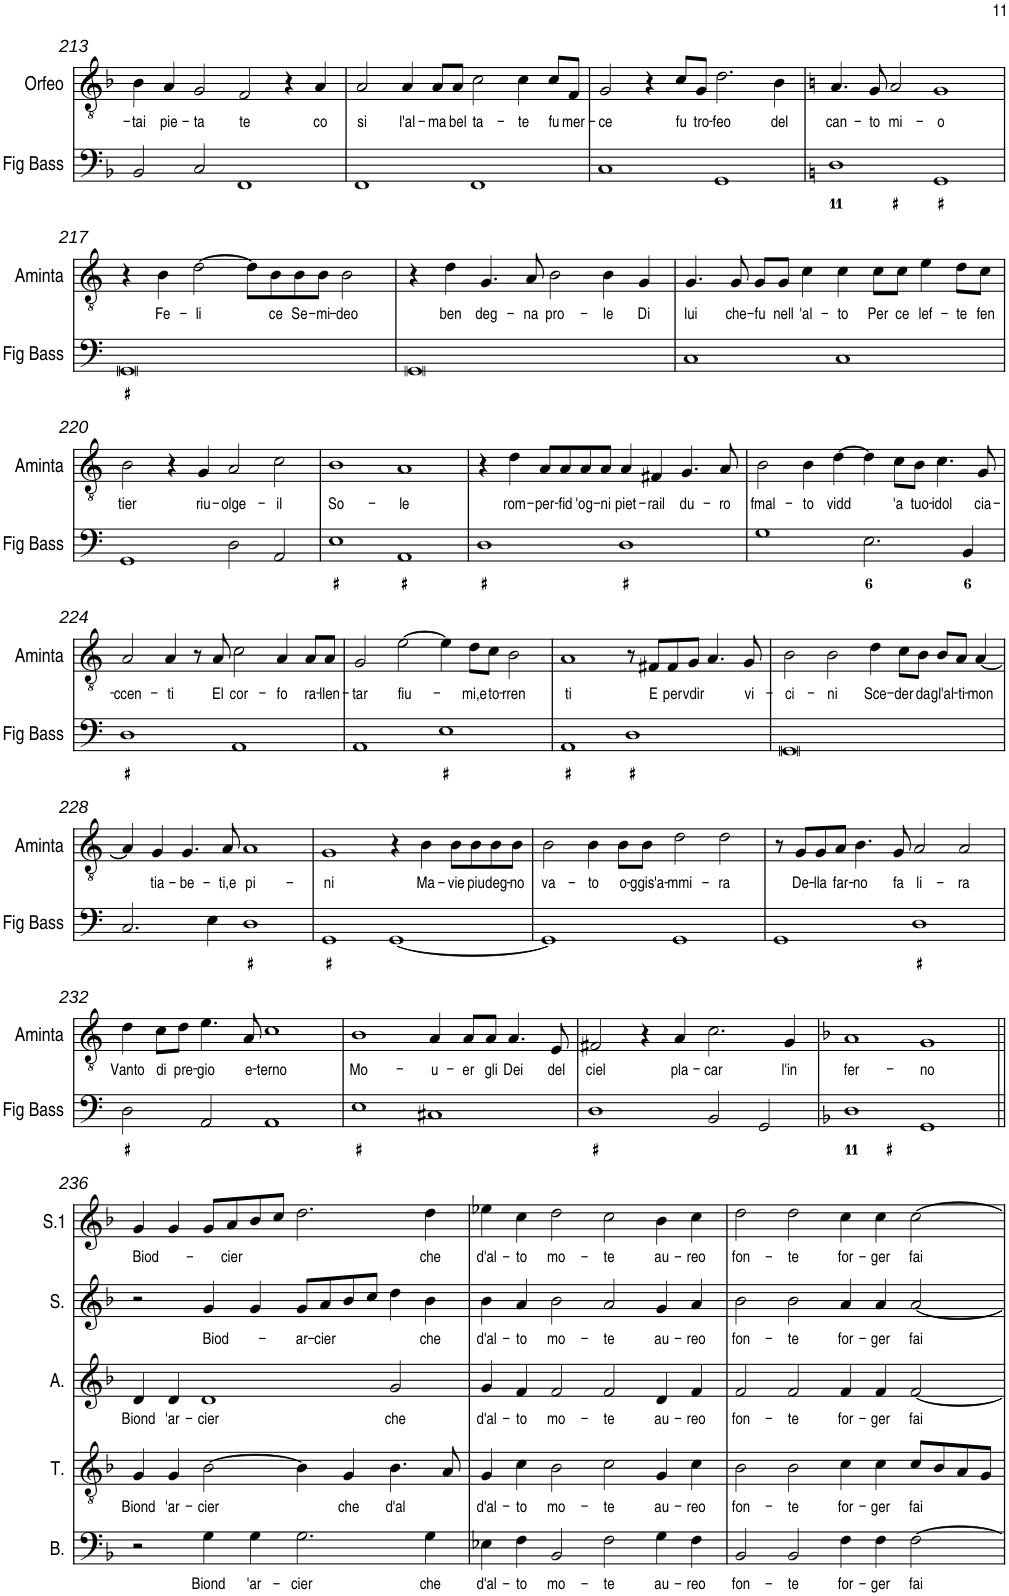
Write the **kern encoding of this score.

**kern	**kern	**text	**kern	**text	**kern	**text	**kern	**text	**kern	**text	**kern	**text	**kern	**text
*part8	*part7	*part7	*part6	*part6	*part5	*part5	*part4	*part4	*part3	*part3	*part2	*part2	*part1	*part1
*staff8	*staff7	*staff7	*staff6	*staff6	*staff5	*staff5	*staff4	*staff4	*staff3	*staff3	*staff2	*staff2	*staff1	*staff1
*I"Fig Bass	*I"Bass	*	*I"Tenor	*	*I"Alto	*	*I"Soprano	*	*I"Soprano1	*	*I"Orfeo	*	*I"Aminta	*
*I'Fig Bass	*I'B.	*	*I'T.	*	*I'A.	*	*I'S.	*	*I'S.1	*	*I'Orfeo	*	*I'Aminta	*
!!LO:PB:g=z
*clefF4	*clefF4	*	*clefGv2	*	*clefG2	*	*clefG2	*	*clefG2	*	*clefGv2	*	*clefGv2	*
*k[b-]	*k[b-]	*	*k[b-]	*	*k[b-]	*	*k[b-]	*	*k[b-]	*	*k[b-]	*	*k[b-]	*
*M4/2	*M4/2	*	*M4/2	*	*M4/2	*	*M4/2	*	*M4/2	*	*M4/2	*	*M4/2	*
=213	=213	=213	=213	=213	=213	=213	=213	=213	=213	=213	=213	=213	=213	=213
!	!	!	!	!	!	!	!	!	!	!	!	!LO:LY:b	!	!
2BB-/	0r	.	0r	.	0r	.	0r	.	0r	.	4B-\	-tai	0r	.
!	!	!	!	!	!	!	!	!	!	!	!	!LO:LY:b	!	!
.	.	.	.	.	.	.	.	.	.	.	4A/	pie-	.	.
!	!	!	!	!	!	!	!	!	!	!	!	!LO:LY:b	!	!
2C/	.	.	.	.	.	.	.	.	.	.	2G/	-ta	.	.
!	!	!	!	!	!	!	!	!	!	!	!	!LO:LY:b	!	!
1FF	.	.	.	.	.	.	.	.	.	.	2F/	te	.	.
.	.	.	.	.	.	.	.	.	.	.	4r	.	.	.
!	!	!	!	!	!	!	!	!	!	!	!	!LO:LY:b	!	!
.	.	.	.	.	.	.	.	.	.	.	4A/	co	.	.
=214	=214	=214	=214	=214	=214	=214	=214	=214	=214	=214	=214	=214	=214	=214
!	!	!	!	!	!	!	!	!	!	!	!	!LO:LY:b	!	!
1FF	0r	.	0r	.	0r	.	0r	.	0r	.	2A/	si	0r	.
!	!	!	!	!	!	!	!	!	!	!	!	!LO:LY:b	!	!
.	.	.	.	.	.	.	.	.	.	.	4A/	l'al-	.	.
!	!	!	!	!	!	!	!	!	!	!	!	!LO:LY:b	!	!
.	.	.	.	.	.	.	.	.	.	.	8A/L	-ma	.	.
!	!	!	!	!	!	!	!	!	!	!	!	!LO:LY:b	!	!
.	.	.	.	.	.	.	.	.	.	.	8A/J	bel	.	.
!	!	!	!	!	!	!	!	!	!	!	!	!LO:LY:b	!	!
1FF	.	.	.	.	.	.	.	.	.	.	2c\	ta-	.	.
!	!	!	!	!	!	!	!	!	!	!	!	!LO:LY:b	!	!
.	.	.	.	.	.	.	.	.	.	.	4c\	-te	.	.
!	!	!	!	!	!	!	!	!	!	!	!	!LO:LY:b	!	!
.	.	.	.	.	.	.	.	.	.	.	8c/L	fu	.	.
!	!	!	!	!	!	!	!	!	!	!	!	!LO:LY:b	!	!
.	.	.	.	.	.	.	.	.	.	.	8F/J	mer-	.	.
=215	=215	=215	=215	=215	=215	=215	=215	=215	=215	=215	=215	=215	=215	=215
!	!	!	!	!	!	!	!	!	!	!	!	!LO:LY:b	!	!
1C	0r	.	0r	.	0r	.	0r	.	0r	.	2G/	-ce	0r	.
.	.	.	.	.	.	.	.	.	.	.	4r	.	.	.
!	!	!	!	!	!	!	!	!	!	!	!	!LO:LY:b	!	!
.	.	.	.	.	.	.	.	.	.	.	8c/L	fu	.	.
!	!	!	!	!	!	!	!	!	!	!	!	!LO:LY:b	!	!
.	.	.	.	.	.	.	.	.	.	.	8G/J	tro-	.	.
!	!	!	!	!	!	!	!	!	!	!	!	!LO:LY:b	!	!
1GG	.	.	.	.	.	.	.	.	.	.	2.d\	-feo	.	.
!	!	!	!	!	!	!	!	!	!	!	!	!LO:LY:b	!	!
.	.	.	.	.	.	.	.	.	.	.	4B-\	del	.	.
=216	=216	=216	=216	=216	=216	=216	=216	=216	=216	=216	=216	=216	=216	=216
*k[]	*k[]	*	*k[]	*	*k[]	*	*k[]	*	*k[]	*	*k[]	*	*k[]	*
!	!	!	!	!	!	!	!	!	!	!	!	!LO:LY:b	!	!
1D	0r	.	0r	.	0r	.	0r	.	0r	.	4.A/	can-	0r	.
!	!	!	!	!	!	!	!	!	!	!	!	!LO:LY:b	!	!
.	.	.	.	.	.	.	.	.	.	.	8G/	-to	.	.
!	!	!	!	!	!	!	!	!	!	!	!	!LO:LY:b	!	!
.	.	.	.	.	.	.	.	.	.	.	2A/	mi-	.	.
!	!	!	!	!	!	!	!	!	!	!	!	!LO:LY:b	!	!
1GG	.	.	.	.	.	.	.	.	.	.	1G	-o	.	.
!!LO:LB:g=z
=217	=217	=217	=217	=217	=217	=217	=217	=217	=217	=217	=217	=217	=217	=217
0GG	0r	.	0r	.	0r	.	0r	.	0r	.	0r	.	4r	.
!	!	!	!	!	!	!	!	!	!	!	!	!	!	!LO:LY:b
.	.	.	.	.	.	.	.	.	.	.	.	.	4B\	Fe-
!	!	!	!	!	!	!	!	!	!	!	!	!	!	!LO:LY:b
.	.	.	.	.	.	.	.	.	.	.	.	.	[2d\	-li
.	.	.	.	.	.	.	.	.	.	.	.	.	8d\L]	.
!	!	!	!	!	!	!	!	!	!	!	!	!	!	!LO:LY:b
.	.	.	.	.	.	.	.	.	.	.	.	.	8B\	ce
!	!	!	!	!	!	!	!	!	!	!	!	!	!	!LO:LY:b
.	.	.	.	.	.	.	.	.	.	.	.	.	8B\	Se-
!	!	!	!	!	!	!	!	!	!	!	!	!	!	!LO:LY:b
.	.	.	.	.	.	.	.	.	.	.	.	.	8B\J	-mi-
!	!	!	!	!	!	!	!	!	!	!	!	!	!	!LO:LY:b
.	.	.	.	.	.	.	.	.	.	.	.	.	2B\	-deo
=218	=218	=218	=218	=218	=218	=218	=218	=218	=218	=218	=218	=218	=218	=218
0GG	0r	.	0r	.	0r	.	0r	.	0r	.	0r	.	4r	.
!	!	!	!	!	!	!	!	!	!	!	!	!	!	!LO:LY:b
.	.	.	.	.	.	.	.	.	.	.	.	.	4d\	ben
!	!	!	!	!	!	!	!	!	!	!	!	!	!	!LO:LY:b
.	.	.	.	.	.	.	.	.	.	.	.	.	4.G/	deg-
!	!	!	!	!	!	!	!	!	!	!	!	!	!	!LO:LY:b
.	.	.	.	.	.	.	.	.	.	.	.	.	8A/	-na
!	!	!	!	!	!	!	!	!	!	!	!	!	!	!LO:LY:b
.	.	.	.	.	.	.	.	.	.	.	.	.	2B\	pro-
!	!	!	!	!	!	!	!	!	!	!	!	!	!	!LO:LY:b
.	.	.	.	.	.	.	.	.	.	.	.	.	4B\	-le
!	!	!	!	!	!	!	!	!	!	!	!	!	!	!LO:LY:b
.	.	.	.	.	.	.	.	.	.	.	.	.	4G/	Di
=219	=219	=219	=219	=219	=219	=219	=219	=219	=219	=219	=219	=219	=219	=219
!	!	!	!	!	!	!	!	!	!	!	!	!	!	!LO:LY:b
1C	0r	.	0r	.	0r	.	0r	.	0r	.	0r	.	4.G/	lui
!	!	!	!	!	!	!	!	!	!	!	!	!	!	!LO:LY:b
.	.	.	.	.	.	.	.	.	.	.	.	.	8G/	che-
!	!	!	!	!	!	!	!	!	!	!	!	!	!	!LO:LY:b
.	.	.	.	.	.	.	.	.	.	.	.	.	8G/L	-fu
!	!	!	!	!	!	!	!	!	!	!	!	!	!	!LO:LY:b
.	.	.	.	.	.	.	.	.	.	.	.	.	8G/J	nell
!	!	!	!	!	!	!	!	!	!	!	!	!	!	!LO:LY:b
.	.	.	.	.	.	.	.	.	.	.	.	.	4c\	'al-
!	!	!	!	!	!	!	!	!	!	!	!	!	!	!LO:LY:b
1C	.	.	.	.	.	.	.	.	.	.	.	.	4c\	-to
!	!	!	!	!	!	!	!	!	!	!	!	!	!	!LO:LY:b
.	.	.	.	.	.	.	.	.	.	.	.	.	8c\L	Per
!	!	!	!	!	!	!	!	!	!	!	!	!	!	!LO:LY:b
.	.	.	.	.	.	.	.	.	.	.	.	.	8c\J	ce
!	!	!	!	!	!	!	!	!	!	!	!	!	!	!LO:LY:b
.	.	.	.	.	.	.	.	.	.	.	.	.	4e\	lef-
!	!	!	!	!	!	!	!	!	!	!	!	!	!	!LO:LY:b
.	.	.	.	.	.	.	.	.	.	.	.	.	8d\L	-te
!	!	!	!	!	!	!	!	!	!	!	!	!	!	!LO:LY:b
.	.	.	.	.	.	.	.	.	.	.	.	.	8c\J	fen
!!LO:LB:g=z
=220	=220	=220	=220	=220	=220	=220	=220	=220	=220	=220	=220	=220	=220	=220
!	!	!	!	!	!	!	!	!	!	!	!	!	!	!LO:LY:b
1GG	0r	.	0r	.	0r	.	0r	.	0r	.	0r	.	2B\	tier
.	.	.	.	.	.	.	.	.	.	.	.	.	4r	.
!	!	!	!	!	!	!	!	!	!	!	!	!	!	!LO:LY:b
.	.	.	.	.	.	.	.	.	.	.	.	.	4G/	riu-
!	!	!	!	!	!	!	!	!	!	!	!	!	!	!LO:LY:b
2D\	.	.	.	.	.	.	.	.	.	.	.	.	2A/	-olge-
!	!	!	!	!	!	!	!	!	!	!	!	!	!	!LO:LY:b
2AA/	.	.	.	.	.	.	.	.	.	.	.	.	2c\	-il
=221	=221	=221	=221	=221	=221	=221	=221	=221	=221	=221	=221	=221	=221	=221
!	!	!	!	!	!	!	!	!	!	!	!	!	!	!LO:LY:b
1E	0r	.	0r	.	0r	.	0r	.	0r	.	0r	.	1B	So-
!	!	!	!	!	!	!	!	!	!	!	!	!	!	!LO:LY:b
1AA	.	.	.	.	.	.	.	.	.	.	.	.	1A	-le
=222	=222	=222	=222	=222	=222	=222	=222	=222	=222	=222	=222	=222	=222	=222
1D	0r	.	0r	.	0r	.	0r	.	0r	.	0r	.	4r	.
!	!	!	!	!	!	!	!	!	!	!	!	!	!	!LO:LY:b
.	.	.	.	.	.	.	.	.	.	.	.	.	4d\	rom-
!	!	!	!	!	!	!	!	!	!	!	!	!	!	!LO:LY:b
.	.	.	.	.	.	.	.	.	.	.	.	.	8A/L	-per-
!	!	!	!	!	!	!	!	!	!	!	!	!	!	!LO:LY:b
.	.	.	.	.	.	.	.	.	.	.	.	.	8A/	-fid
!	!	!	!	!	!	!	!	!	!	!	!	!	!	!LO:LY:b
.	.	.	.	.	.	.	.	.	.	.	.	.	8A/	'og-
!	!	!	!	!	!	!	!	!	!	!	!	!	!	!LO:LY:b
.	.	.	.	.	.	.	.	.	.	.	.	.	8A/J	-ni
!	!	!	!	!	!	!	!	!	!	!	!	!	!	!LO:LY:b
1D	.	.	.	.	.	.	.	.	.	.	.	.	4A/	piet-
!	!	!	!	!	!	!	!	!	!	!	!	!	!	!LO:LY:b
.	.	.	.	.	.	.	.	.	.	.	.	.	4F#X/	-rail
!	!	!	!	!	!	!	!	!	!	!	!	!	!	!LO:LY:b
.	.	.	.	.	.	.	.	.	.	.	.	.	4.G/	du-
!	!	!	!	!	!	!	!	!	!	!	!	!	!	!LO:LY:b
.	.	.	.	.	.	.	.	.	.	.	.	.	8A/	-ro
=223	=223	=223	=223	=223	=223	=223	=223	=223	=223	=223	=223	=223	=223	=223
!	!	!	!	!	!	!	!	!	!	!	!	!	!	!LO:LY:b
1G	0r	.	0r	.	0r	.	0r	.	0r	.	0r	.	2B\	fmal-
!	!	!	!	!	!	!	!	!	!	!	!	!	!	!LO:LY:b
.	.	.	.	.	.	.	.	.	.	.	.	.	4B\	-to
!	!	!	!	!	!	!	!	!	!	!	!	!	!	!LO:LY:b
.	.	.	.	.	.	.	.	.	.	.	.	.	[4d\	vidd
2.E\	.	.	.	.	.	.	.	.	.	.	.	.	4d\]	.
!	!	!	!	!	!	!	!	!	!	!	!	!	!	!LO:LY:b
.	.	.	.	.	.	.	.	.	.	.	.	.	8c\L	'a
!	!	!	!	!	!	!	!	!	!	!	!	!	!	!LO:LY:b
.	.	.	.	.	.	.	.	.	.	.	.	.	8B\J	tuo-
!	!	!	!	!	!	!	!	!	!	!	!	!	!	!LO:LY:b
.	.	.	.	.	.	.	.	.	.	.	.	.	4.c\	-idol
4BB/	.	.	.	.	.	.	.	.	.	.	.	.	.	.
!	!	!	!	!	!	!	!	!	!	!	!	!	!	!LO:LY:b
.	.	.	.	.	.	.	.	.	.	.	.	.	8G/	cia-
!!LO:LB:g=z
=224	=224	=224	=224	=224	=224	=224	=224	=224	=224	=224	=224	=224	=224	=224
!	!	!	!	!	!	!	!	!	!	!	!	!	!	!LO:LY:b
1D	0r	.	0r	.	0r	.	0r	.	0r	.	0r	.	2A/	-ccen-
!	!	!	!	!	!	!	!	!	!	!	!	!	!	!LO:LY:b
.	.	.	.	.	.	.	.	.	.	.	.	.	4A/	-ti
.	.	.	.	.	.	.	.	.	.	.	.	.	8r	.
!	!	!	!	!	!	!	!	!	!	!	!	!	!	!LO:LY:b
.	.	.	.	.	.	.	.	.	.	.	.	.	8A/	El
!	!	!	!	!	!	!	!	!	!	!	!	!	!	!LO:LY:b
1AA	.	.	.	.	.	.	.	.	.	.	.	.	2c\	cor-
!	!	!	!	!	!	!	!	!	!	!	!	!	!	!LO:LY:b
.	.	.	.	.	.	.	.	.	.	.	.	.	4A/	-fo
!	!	!	!	!	!	!	!	!	!	!	!	!	!	!LO:LY:b
.	.	.	.	.	.	.	.	.	.	.	.	.	8A/L	ra-
!	!	!	!	!	!	!	!	!	!	!	!	!	!	!LO:LY:b
.	.	.	.	.	.	.	.	.	.	.	.	.	8A/J	-llen-
=225	=225	=225	=225	=225	=225	=225	=225	=225	=225	=225	=225	=225	=225	=225
!	!	!	!	!	!	!	!	!	!	!	!	!	!	!LO:LY:b
1AA	0r	.	0r	.	0r	.	0r	.	0r	.	0r	.	2G/	-tar
!	!	!	!	!	!	!	!	!	!	!	!	!	!	!LO:LY:b
.	.	.	.	.	.	.	.	.	.	.	.	.	[2e\	fiu-
1E	.	.	.	.	.	.	.	.	.	.	.	.	4e\]	.
!	!	!	!	!	!	!	!	!	!	!	!	!	!	!LO:LY:b
.	.	.	.	.	.	.	.	.	.	.	.	.	8d\L	-mi,e
!	!	!	!	!	!	!	!	!	!	!	!	!	!	!LO:LY:b
.	.	.	.	.	.	.	.	.	.	.	.	.	8c\J	to-
!	!	!	!	!	!	!	!	!	!	!	!	!	!	!LO:LY:b
.	.	.	.	.	.	.	.	.	.	.	.	.	2B\	-rren
=226	=226	=226	=226	=226	=226	=226	=226	=226	=226	=226	=226	=226	=226	=226
!	!	!	!	!	!	!	!	!	!	!	!	!	!	!LO:LY:b
1AA	0r	.	0r	.	0r	.	0r	.	0r	.	0r	.	1A	ti
1D	.	.	.	.	.	.	.	.	.	.	.	.	8r	.
!	!	!	!	!	!	!	!	!	!	!	!	!	!	!LO:LY:b
.	.	.	.	.	.	.	.	.	.	.	.	.	8F#X/L	E
!	!	!	!	!	!	!	!	!	!	!	!	!	!	!LO:LY:b
.	.	.	.	.	.	.	.	.	.	.	.	.	8F#/	per
!	!	!	!	!	!	!	!	!	!	!	!	!	!	!LO:LY:b
.	.	.	.	.	.	.	.	.	.	.	.	.	8G/J	vdir
.	.	.	.	.	.	.	.	.	.	.	.	.	4.A/	.
!	!	!	!	!	!	!	!	!	!	!	!	!	!	!LO:LY:b
.	.	.	.	.	.	.	.	.	.	.	.	.	8G/	vi-
=227	=227	=227	=227	=227	=227	=227	=227	=227	=227	=227	=227	=227	=227	=227
!	!	!	!	!	!	!	!	!	!	!	!	!	!	!LO:LY:b
0GG	0r	.	0r	.	0r	.	0r	.	0r	.	0r	.	2B\	-ci-
!	!	!	!	!	!	!	!	!	!	!	!	!	!	!LO:LY:b
.	.	.	.	.	.	.	.	.	.	.	.	.	2B\	-ni
!	!	!	!	!	!	!	!	!	!	!	!	!	!	!LO:LY:b
.	.	.	.	.	.	.	.	.	.	.	.	.	4d\	Sce-
!	!	!	!	!	!	!	!	!	!	!	!	!	!	!LO:LY:b
.	.	.	.	.	.	.	.	.	.	.	.	.	8c\L	-der
!	!	!	!	!	!	!	!	!	!	!	!	!	!	!LO:LY:b
.	.	.	.	.	.	.	.	.	.	.	.	.	8B\J	da
!	!	!	!	!	!	!	!	!	!	!	!	!	!	!LO:LY:b
.	.	.	.	.	.	.	.	.	.	.	.	.	8B/L	gl'al-
!	!	!	!	!	!	!	!	!	!	!	!	!	!	!LO:LY:b
.	.	.	.	.	.	.	.	.	.	.	.	.	8A/J	-ti-
!	!	!	!	!	!	!	!	!	!	!	!	!	!	!LO:LY:b
.	.	.	.	.	.	.	.	.	.	.	.	.	[4A/	-mon
!!LO:LB:g=z
=228	=228	=228	=228	=228	=228	=228	=228	=228	=228	=228	=228	=228	=228	=228
2.C/	0r	.	0r	.	0r	.	0r	.	0r	.	0r	.	4A/]	.
!	!	!	!	!	!	!	!	!	!	!	!	!	!	!LO:LY:b
.	.	.	.	.	.	.	.	.	.	.	.	.	4G/	tia-
!	!	!	!	!	!	!	!	!	!	!	!	!	!	!LO:LY:b
.	.	.	.	.	.	.	.	.	.	.	.	.	4.G/	-be-
4E\	.	.	.	.	.	.	.	.	.	.	.	.	.	.
!	!	!	!	!	!	!	!	!	!	!	!	!	!	!LO:LY:b
.	.	.	.	.	.	.	.	.	.	.	.	.	8A/	-ti,e
!	!	!	!	!	!	!	!	!	!	!	!	!	!	!LO:LY:b
1D	.	.	.	.	.	.	.	.	.	.	.	.	1A	pi-
=229	=229	=229	=229	=229	=229	=229	=229	=229	=229	=229	=229	=229	=229	=229
!	!	!	!	!	!	!	!	!	!	!	!	!	!	!LO:LY:b
1GG	0r	.	0r	.	0r	.	0r	.	0r	.	0r	.	1G	-ni
[1GG	.	.	.	.	.	.	.	.	.	.	.	.	4r	.
!	!	!	!	!	!	!	!	!	!	!	!	!	!	!LO:LY:b
.	.	.	.	.	.	.	.	.	.	.	.	.	4B\	Ma-
!	!	!	!	!	!	!	!	!	!	!	!	!	!	!LO:LY:b
.	.	.	.	.	.	.	.	.	.	.	.	.	8B\L	-vie
!	!	!	!	!	!	!	!	!	!	!	!	!	!	!LO:LY:b
.	.	.	.	.	.	.	.	.	.	.	.	.	8B\	piu
!	!	!	!	!	!	!	!	!	!	!	!	!	!	!LO:LY:b
.	.	.	.	.	.	.	.	.	.	.	.	.	8B\	deg-
!	!	!	!	!	!	!	!	!	!	!	!	!	!	!LO:LY:b
.	.	.	.	.	.	.	.	.	.	.	.	.	8B\J	-no
=230	=230	=230	=230	=230	=230	=230	=230	=230	=230	=230	=230	=230	=230	=230
!	!	!	!	!	!	!	!	!	!	!	!	!	!	!LO:LY:b
1GG]	0r	.	0r	.	0r	.	0r	.	0r	.	0r	.	2B\	va-
!	!	!	!	!	!	!	!	!	!	!	!	!	!	!LO:LY:b
.	.	.	.	.	.	.	.	.	.	.	.	.	4B\	-to
!	!	!	!	!	!	!	!	!	!	!	!	!	!	!LO:LY:b
.	.	.	.	.	.	.	.	.	.	.	.	.	8B\L	o-
!	!	!	!	!	!	!	!	!	!	!	!	!	!	!LO:LY:b
.	.	.	.	.	.	.	.	.	.	.	.	.	8B\J	-ggis'a-
!	!	!	!	!	!	!	!	!	!	!	!	!	!	!LO:LY:b
1GG	.	.	.	.	.	.	.	.	.	.	.	.	2d\	-mmi-
!	!	!	!	!	!	!	!	!	!	!	!	!	!	!LO:LY:b
.	.	.	.	.	.	.	.	.	.	.	.	.	2d\	-ra
=231	=231	=231	=231	=231	=231	=231	=231	=231	=231	=231	=231	=231	=231	=231
1GG	0r	.	0r	.	0r	.	0r	.	0r	.	0r	.	8r	.
!	!	!	!	!	!	!	!	!	!	!	!	!	!	!LO:LY:b
.	.	.	.	.	.	.	.	.	.	.	.	.	8G/L	De-
!	!	!	!	!	!	!	!	!	!	!	!	!	!	!LO:LY:b
.	.	.	.	.	.	.	.	.	.	.	.	.	8G/	-lla
!	!	!	!	!	!	!	!	!	!	!	!	!	!	!LO:LY:b
.	.	.	.	.	.	.	.	.	.	.	.	.	8A/J	far-
!	!	!	!	!	!	!	!	!	!	!	!	!	!	!LO:LY:b
.	.	.	.	.	.	.	.	.	.	.	.	.	4.B\	-no
!	!	!	!	!	!	!	!	!	!	!	!	!	!	!LO:LY:b
.	.	.	.	.	.	.	.	.	.	.	.	.	8G/	fa
!	!	!	!	!	!	!	!	!	!	!	!	!	!	!LO:LY:b
1D	.	.	.	.	.	.	.	.	.	.	.	.	2A/	li-
!	!	!	!	!	!	!	!	!	!	!	!	!	!	!LO:LY:b
.	.	.	.	.	.	.	.	.	.	.	.	.	2A/	-ra
!!LO:LB:g=z
=232	=232	=232	=232	=232	=232	=232	=232	=232	=232	=232	=232	=232	=232	=232
!	!	!	!	!	!	!	!	!	!	!	!	!	!	!LO:LY:b
2D\	0r	.	0r	.	0r	.	0r	.	0r	.	0r	.	4d\	Vanto
!	!	!	!	!	!	!	!	!	!	!	!	!	!	!LO:LY:b
.	.	.	.	.	.	.	.	.	.	.	.	.	8c\L	di
!	!	!	!	!	!	!	!	!	!	!	!	!	!	!LO:LY:b
.	.	.	.	.	.	.	.	.	.	.	.	.	8d\J	pre-
!	!	!	!	!	!	!	!	!	!	!	!	!	!	!LO:LY:b
2AA/	.	.	.	.	.	.	.	.	.	.	.	.	4.e\	-gio
!	!	!	!	!	!	!	!	!	!	!	!	!	!	!LO:LY:b
.	.	.	.	.	.	.	.	.	.	.	.	.	8A/	e-
!	!	!	!	!	!	!	!	!	!	!	!	!	!	!LO:LY:b
1AA	.	.	.	.	.	.	.	.	.	.	.	.	1c	-terno
=233	=233	=233	=233	=233	=233	=233	=233	=233	=233	=233	=233	=233	=233	=233
!	!	!	!	!	!	!	!	!	!	!	!	!	!	!LO:LY:b
1E	0r	.	0r	.	0r	.	0r	.	0r	.	0r	.	1B	Mo-
!	!	!	!	!	!	!	!	!	!	!	!	!	!	!LO:LY:b
1C#X	.	.	.	.	.	.	.	.	.	.	.	.	4A/	-u-
!	!	!	!	!	!	!	!	!	!	!	!	!	!	!LO:LY:b
.	.	.	.	.	.	.	.	.	.	.	.	.	8A/L	-er
!	!	!	!	!	!	!	!	!	!	!	!	!	!	!LO:LY:b
.	.	.	.	.	.	.	.	.	.	.	.	.	8A/J	gli
!	!	!	!	!	!	!	!	!	!	!	!	!	!	!LO:LY:b
.	.	.	.	.	.	.	.	.	.	.	.	.	4.A/	Dei
!	!	!	!	!	!	!	!	!	!	!	!	!	!	!LO:LY:b
.	.	.	.	.	.	.	.	.	.	.	.	.	8E/	del
=234	=234	=234	=234	=234	=234	=234	=234	=234	=234	=234	=234	=234	=234	=234
!	!	!	!	!	!	!	!	!	!	!	!	!	!	!LO:LY:b
1D	0r	.	0r	.	0r	.	0r	.	0r	.	0r	.	2F#X/	ciel
.	.	.	.	.	.	.	.	.	.	.	.	.	4r	.
!	!	!	!	!	!	!	!	!	!	!	!	!	!	!LO:LY:b
.	.	.	.	.	.	.	.	.	.	.	.	.	4A/	pla-
!	!	!	!	!	!	!	!	!	!	!	!	!	!	!LO:LY:b
2BB/	.	.	.	.	.	.	.	.	.	.	.	.	2.c\	-car
2GG/	.	.	.	.	.	.	.	.	.	.	.	.	.	.
!	!	!	!	!	!	!	!	!	!	!	!	!	!	!LO:LY:b
.	.	.	.	.	.	.	.	.	.	.	.	.	4G/	l'in
=235	=235	=235	=235	=235	=235	=235	=235	=235	=235	=235	=235	=235	=235	=235
*k[b-]	*k[b-]	*	*k[b-]	*	*k[b-]	*	*k[b-]	*	*k[b-]	*	*k[b-]	*	*k[b-]	*
!	!	!	!	!	!	!	!	!	!	!	!	!	!	!LO:LY:b
1D	0r	.	0r	.	0r	.	0r	.	0r	.	0r	.	1A	fer-
!	!	!	!	!	!	!	!	!	!	!	!	!	!	!LO:LY:b
1GG	.	.	.	.	.	.	.	.	.	.	.	.	1G	-no
!!LO:LB:g=z
=236||	=236||	=236||	=236||	=236||	=236||	=236||	=236||	=236||	=236||	=236||	=236||	=236||	=236||	=236||
!	!	!	!	!LO:LY:b	!	!LO:LY:b	!	!	!	!LO:LY:b	!	!	!	!
0r	2r	.	4G/	Biond	4d/	Biond	2r	.	4g/	Biod-	0r	.	0r	.
!	!	!	!	!LO:LY:b	!	!LO:LY:b	!	!	!	!	!	!	!	!
.	.	.	4G/	'ar-	4d/	'ar-	.	.	4g/	.	.	.	.	.
!	!	!LO:LY:b	!	!LO:LY:b	!	!LO:LY:b	!	!LO:LY:b	!	!	!	!	!	!
.	4G\	Biond	[2B-\	-cier	1d	-cier	4g/	Biod-	8g/L	.	.	.	.	.
!	!	!	!	!	!	!	!	!	!	!LO:LY:b	!	!	!	!
.	.	.	.	.	.	.	.	.	8a/	-cier	.	.	.	.
!	!	!LO:LY:b	!	!	!	!	!	!	!	!	!	!	!	!
.	4G\	'ar-	.	.	.	.	4g/	.	8b-/	.	.	.	.	.
.	.	.	.	.	.	.	.	.	8cc/J	.	.	.	.	.
!	!	!LO:LY:b	!	!	!	!	!	!LO:LY:b	!	!	!	!	!	!
.	2.G\	-cier	4B-\]	.	.	.	8g/L	-ar-	2.dd\	.	.	.	.	.
!	!	!	!	!	!	!	!	!LO:LY:b	!	!	!	!	!	!
.	.	.	.	.	.	.	8a/	-cier	.	.	.	.	.	.
!	!	!	!	!LO:LY:b	!	!	!	!	!	!	!	!	!	!
.	.	.	4G/	che	.	.	8b-/	.	.	.	.	.	.	.
.	.	.	.	.	.	.	8cc/J	.	.	.	.	.	.	.
!	!	!	!	!LO:LY:b	!	!LO:LY:b	!	!	!	!	!	!	!	!
.	.	.	4.B-\	d'al	2g/	che	4dd\	.	.	.	.	.	.	.
!	!	!LO:LY:b	!	!	!	!	!	!LO:LY:b	!	!LO:LY:b	!	!	!	!
.	4G\	che	.	.	.	.	4b-\	che	4dd\	che	.	.	.	.
.	.	.	8A/	.	.	.	.	.	.	.	.	.	.	.
=237	=237	=237	=237	=237	=237	=237	=237	=237	=237	=237	=237	=237	=237	=237
!	!	!LO:LY:b	!	!LO:LY:b	!	!LO:LY:b	!	!LO:LY:b	!	!LO:LY:b	!	!	!	!
0r	4E-X\	d'al-	4G/	d'al-	4g/	d'al-	4b-\	d'al-	4ee-X\	d'al-	0r	.	0r	.
!	!	!LO:LY:b	!	!LO:LY:b	!	!LO:LY:b	!	!LO:LY:b	!	!LO:LY:b	!	!	!	!
.	4F\	-to	4c\	-to	4f/	-to	4a/	-to	4cc\	-to	.	.	.	.
!	!	!LO:LY:b	!	!LO:LY:b	!	!LO:LY:b	!	!LO:LY:b	!	!LO:LY:b	!	!	!	!
.	2BB-/	mo-	2B-\	mo-	2f/	mo-	2b-\	mo-	2dd\	mo-	.	.	.	.
!	!	!LO:LY:b	!	!LO:LY:b	!	!LO:LY:b	!	!LO:LY:b	!	!LO:LY:b	!	!	!	!
.	2F\	-te	2c\	-te	2f/	-te	2a/	-te	2cc\	-te	.	.	.	.
!	!	!LO:LY:b	!	!LO:LY:b	!	!LO:LY:b	!	!LO:LY:b	!	!LO:LY:b	!	!	!	!
.	4G\	au-	4G/	au-	4d/	au-	4g/	au-	4b-\	au-	.	.	.	.
!	!	!LO:LY:b	!	!LO:LY:b	!	!LO:LY:b	!	!LO:LY:b	!	!LO:LY:b	!	!	!	!
.	4F\	-reo	4c\	-reo	4f/	-reo	4a/	-reo	4cc\	-reo	.	.	.	.
=238	=238	=238	=238	=238	=238	=238	=238	=238	=238	=238	=238	=238	=238	=238
!	!	!LO:LY:b	!	!LO:LY:b	!	!LO:LY:b	!	!LO:LY:b	!	!LO:LY:b	!	!	!	!
0r	2BB-/	fon-	2B-\	fon-	2f/	fon-	2b-\	fon-	2dd\	fon-	0r	.	0r	.
!	!	!LO:LY:b	!	!LO:LY:b	!	!LO:LY:b	!	!LO:LY:b	!	!LO:LY:b	!	!	!	!
.	2BB-/	-te	2B-\	-te	2f/	-te	2b-\	-te	2dd\	-te	.	.	.	.
!	!	!LO:LY:b	!	!LO:LY:b	!	!LO:LY:b	!	!LO:LY:b	!	!LO:LY:b	!	!	!	!
.	4F\	for-	4c\	for-	4f/	for-	4a/	for-	4cc\	for-	.	.	.	.
!	!	!LO:LY:b	!	!LO:LY:b	!	!LO:LY:b	!	!LO:LY:b	!	!LO:LY:b	!	!	!	!
.	4F\	-ger	4c\	-ger	4f/	-ger	4a/	-ger	4cc\	-ger	.	.	.	.
!	!	!LO:LY:b	!	!LO:LY:b	!	!LO:LY:b	!	!LO:LY:b	!	!LO:LY:b	!	!	!	!
.	[2F\	fai	8c/L	fai	[2f/	fai	[2a/	fai	[2cc\	fai	.	.	.	.
.	.	.	8B-/	.	.	.	.	.	.	.	.	.	.	.
.	.	.	8A/	.	.	.	.	.	.	.	.	.	.	.
.	.	.	8G/J	.	.	.	.	.	.	.	.	.	.	.
=	=	=	=	=	=	=	=	=	=	=	=	=	=	=
*-	*-	*-	*-	*-	*-	*-	*-	*-	*-	*-	*-	*-	*-	*-
